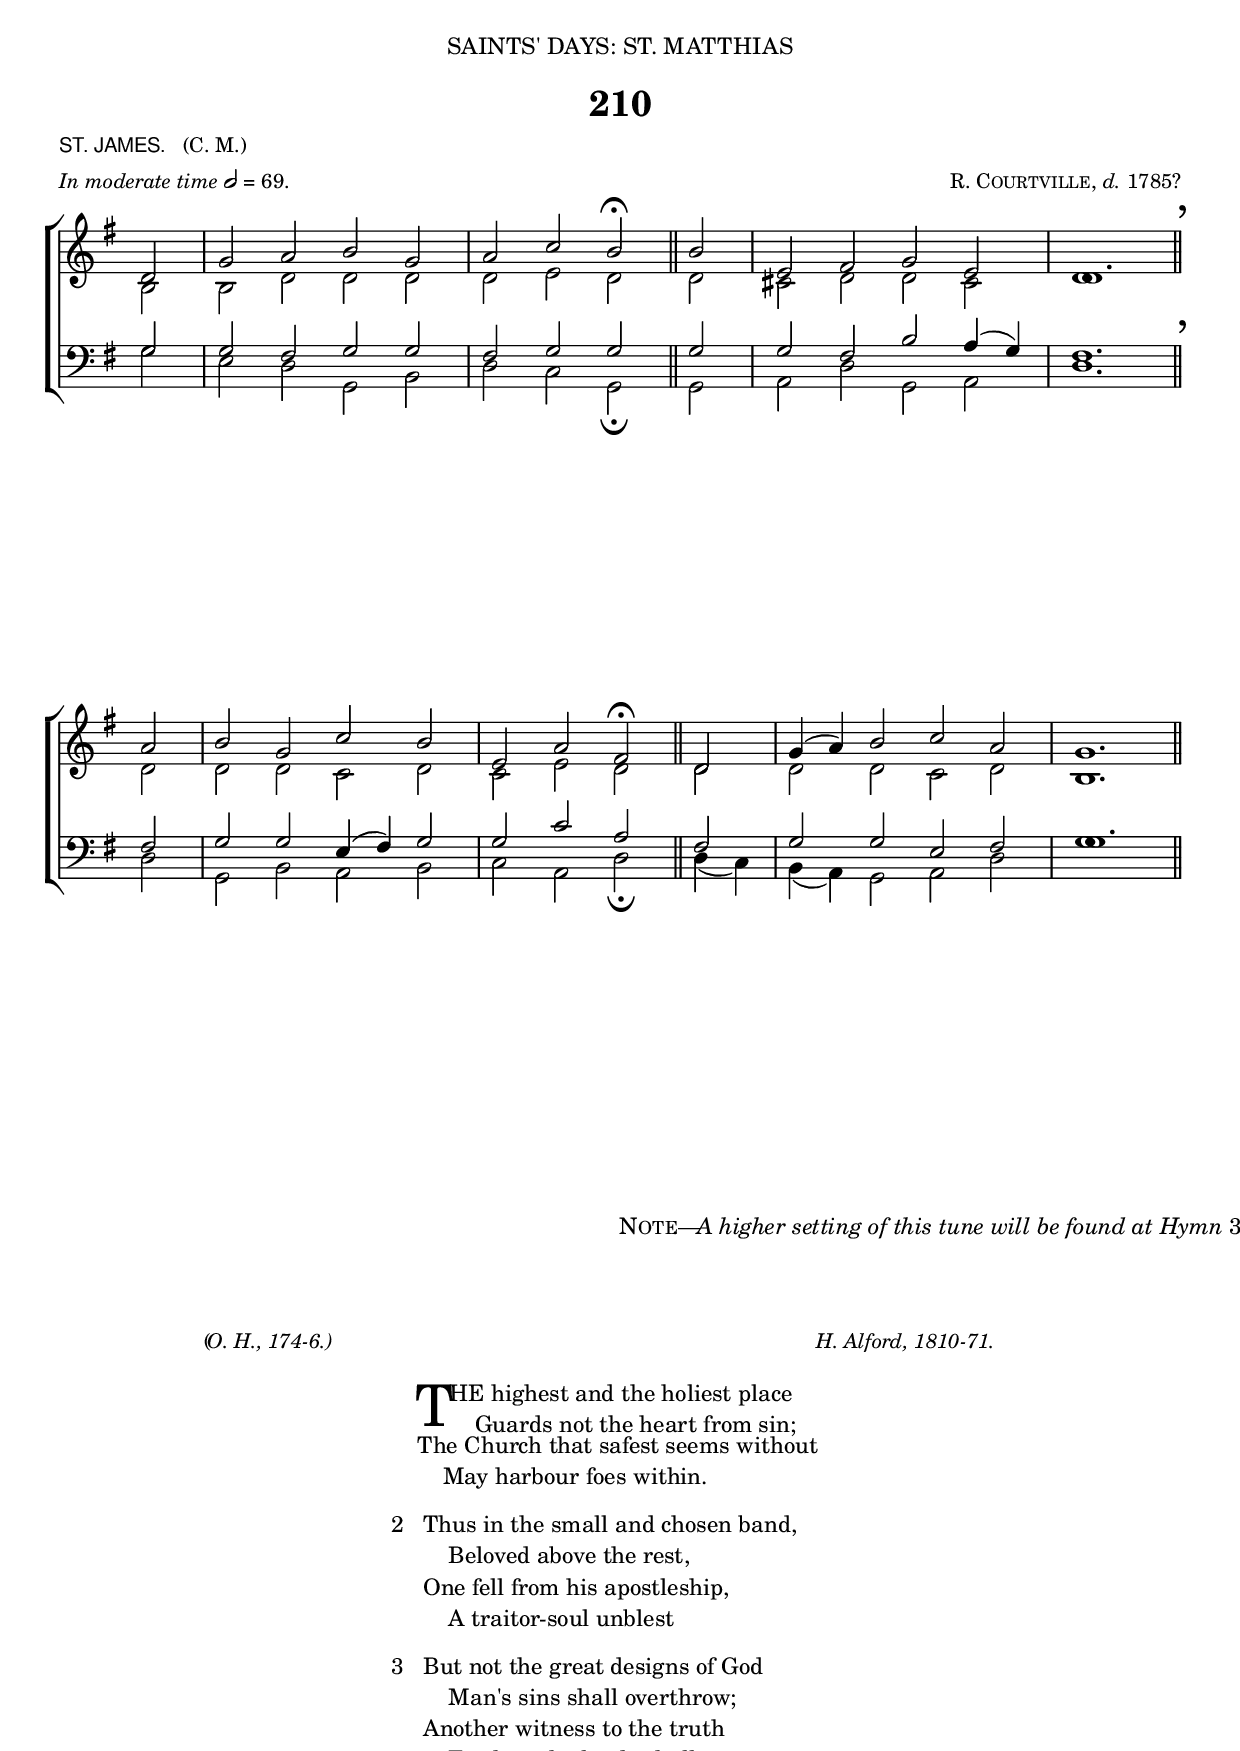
%%% 329.png
%%% Hymn 210. "The highest and the holiest place"
%%% Rev 1.


\version "2.10"

\header {
	dedication = \markup { \center-align { "SAINTS' DAYS: ST. MATTHIAS" \hspace #0.1 }}
	title = "210"
	poet = \markup { \small { \sans "ST. JAMES." \hspace #1 \roman  "(C. M.)" } }
	meter =  \markup { \small { \italic "In moderate time"  \general-align #Y #DOWN \note #"2" #0.5 = 69.} }
	arranger = \markup { \small { \smallCaps "R. Courtville," \italic "d." "1785?" } }
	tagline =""
}


%%%%%%%%%%%%%%%%%%%%%%%%%%%%macros begin

%% Macro to pull notes leftwards
merge = { \once \override Dots #'transparent = ##t
	\once \override NoteColumn #'force-hshift = #-0.01 }

%%generates the breathmarks
breathmark = { 
	\override Score.RehearsalMark #'break-visibility = #begin-of-line-invisible
	\override Score.RehearsalMark #'Y-offset = #'4.0
	\override Score.RehearsalMark #'X-offset = #'-0.5
	\mark \markup { \fontsize #4 "," }
	}

%%%%%%%%%%%%%%%%%%%%%%%%%%%macro end


global = {
\time 4/2
\key g \major
\set Staff.midiInstrument = "church organ"
}


soprano = \relative c' {
  \clef treble \partial 2 d2 | g2 a2 b2 g2 | a2 c2 b2^\fermata \bar "||" b2 | e,2 fis2 g2 e2 | d1. \breathmark \bar "||" \break
  a'2 | b2 g2 c2 b2 | e,2 a2 fis2^\fermata \bar "||" d2 | g4 ( a4 -) b2 c2 a2 | g1. \bar "||" 
}

alto = \relative c' {
  \clef treble  b2 | b2 d2 d2 d2 | d2 e2 d2 \bar "||" d2 | cis2 d2 d2 cis2 | \merge d1. \bar "||" 
   d2 | d2 d2 c2 d2 | c2 e2 d2 \bar "||" d2 | d2 d2 c2 d2 | b1. \bar "||" 
}

tenor = \relative c { 
  \clef bass  g'2 | g2 fis2 g2 g2 | fis2 g2 g2 \bar "||" g2 | g2 fis2 b2 a4 ( g4 -) | fis1. \bar "||" 
  fis2 | g2 g2 e4 ( fis4 -) g2 | g2 c2 a2 \bar "||" fis2 | g2 g2 e2 fis2 | g1. \bar "||" 
}

bass = \relative c { 
  \clef bass
  g'2 | e2 d2 g,2 b2 | d2 c2 g2_\fermata \bar "||" g2 | a2 d2 g,2 a2 | d1. \bar "||" 
  d2 | g,2 b2 a2 b2 | c2 a2 d2_\fermata \bar "||" d4 ( c4 -) | b4 ( a4 -) g2 a2 d2 | \merge g1. \bar "||" 
}

#(ly:set-option 'point-and-click #f)


\paper {
  #(set-paper-size "a4")
%  annotate-spacing = ##t
  print-page-number = ##f
  ragged-last-bottom = ##t
  ragged-bottom = ##f
}

\book{

\score{
\new ChoirStaff
<<
	\context Staff = upper <<
	\context Voice = sopranos { \voiceOne \global \soprano }
	\context Voice = altos { \voiceTwo \global \alto }
							>>
		\context Staff = lower <<
		\context Voice = tenors { \voiceOne \global \tenor }
		\context Voice = basses { \voiceTwo \global \bass}
								>>
>>

\layout {
	indent=0
	\context { \Score \remove "Bar_number_engraver" }
	\context { \Staff \remove "Time_signature_engraver" }
	\context { \Score \remove "Mark_engraver" }
		\context { \Staff \consists "Mark_engraver" }
	}
%%midi
\midi { \context { \Score tempoWholesPerMinute = #(ly:make-moment 69 2)}}%% midi score bracket

}%%score


%%% Hymn note

\markup { \hspace #54 \center-align {
	\line {\smallCaps "Note" \hspace #-1.2 ".—" \hspace #-1  \italic "A higher setting of this tune will be found at Hymn" "341."  }
       \line {"                "}  %%% force blank space before start of lyrics if needed
	\line {"                "}  %%% and more blank space if needed
	\line {"                "}  %%% and more blank space if needed.
}}


%%% Lyric attributions and titles

\markup { \column {
	\line { \small { \hspace #14 "(" \hspace #-1 \italic "O. H., 174-6.)" \hspace #46 \italic "H. Alford, 1810-71." }}  
	\line {"                "}  %%% and more blank space if needed
}}	


\markup { \hspace #32 %%add space as necc. to center the column
          \column { %% super column of everything
	              \column { %%verse 1 is a column of 2 lines  
	                  \line { \hspace #2.3 \column { \lower #2.4 \fontsize #8 "T" }   %%Drop Cap goes here
				  \hspace #-1.0    %% adjust this if other letters are too far from Drop Cap
				  \column  { \raise #0.0 "HE highest and the holiest place"
			                               "    Guards not the heart from sin;"} }          
	                  \line {  \hspace #2.5  %%adjust hspace until this line left edge is flush with Drop Cap
				   \lower  #1.56  %%adjust this until the line spacing looks right
				   \column {   
					   "The Church that safest seems without"
					   "    May harbour foes within."
					   "             " %%% add vertical spacing between verses
			  		}}
		      } %%% end verse 1	
           		\line { "2  "
			   \column {	     
				   "Thus in the small and chosen band,"
				   "    Beloved above the rest,"
				   "One fell from his apostleship,"
				   "    A traitor-soul unblest"
				   "             " %%% add vertical spacing between verses
			}}    
	             	\line { "3  "
			   \column {	     
				   "But not the great designs of God"
				   "    Man's sins shall overthrow;"
				   "Another witness to the truth"
				   "    Forth to the lands shall go."
				   "             " %%% add vertical spacing between verses
			}}
				             	\line { "4  "
			   \column {	     
				   "The soul that sinneth, it shall die;"
				   "    Thy purpose shall not fail;"
				   "The word of grace no less shall sound,"
				   "    The truth no less prevail."
				   "             " %%% add vertical spacing between verses
			}}
	  } %%% end supercolumn
} %%% end markup	  
       
       
%%fake score block to occupy space and force a pagebreak.  Can't think of a better way of doing this.
\score{
	{s4 }
\header { breakbefore = ##f piece = ##f opus = ##f tagline = ##f }
\layout{	
	\context { \Staff
		\remove Time_signature_engraver
		\remove Key_engraver
		\remove Clef_engraver
		\remove Staff_symbol_engraver
}}}

%%% Second page
%%% continuation of  lyrics

\markup { \hspace #36   %%add space as necc. to center the column  
		\column { 
			\hspace #1  % adds vertical spacing between verses  
           		\line { "5. "
			   \column {	     
				   "Righteous, O Lord, are all thy ways;"
				   "    Long as the worlds endure,"
				   "From foes without and foes within"
				   "    Thy Church shall stand secure."
				   "             " %%% add vertical spacing between verses
			}}
	  }
} %%% lyric markup bracket


%%Amen score block
\score {
\new ChoirStaff
	<<
	\context Staff = upper \with { fontsize = #-3 \override StaffSymbol #'staff-space = #(magstep -2) }
		<<
		\context Voice = "sopranos" { \relative c' {\clef treble \global \voiceOne g'1 g \bar "||" }}
		\context Voice = "altos" { \relative c' {\clef treble \global \voiceTwo c1 b \bar "||" }}
		>>
		\context Lyrics \lyricsto "altos" { \override LyricText #'font-size = #-1 A -- men. }
	\context Staff = lower \with { fontsize = #-3 \override StaffSymbol #'staff-space = #(magstep -2) }
		<<
		\context Voice = "tenors" { \relative c {\clef bass \global \voiceOne e1 d \bar "||" }}
		\context Voice = "basses" { \relative c {\clef bass \global \voiceTwo c1 g \bar "||" }}
		>>
>>

\header { breakbefore = ##f piece = " " opus = " " }
\layout {
	\context { \Score timing = ##f }
	ragged-right = ##t
	indent = 15\cm
	\context { \Staff \remove "Time_signature_engraver" }
	}%%layout

%%Amen midi
\midi { \context { \Score tempoWholesPerMinute = #(ly:make-moment 69 2) }} %%Amen midi 



}%%amen score
} %%book bracket
